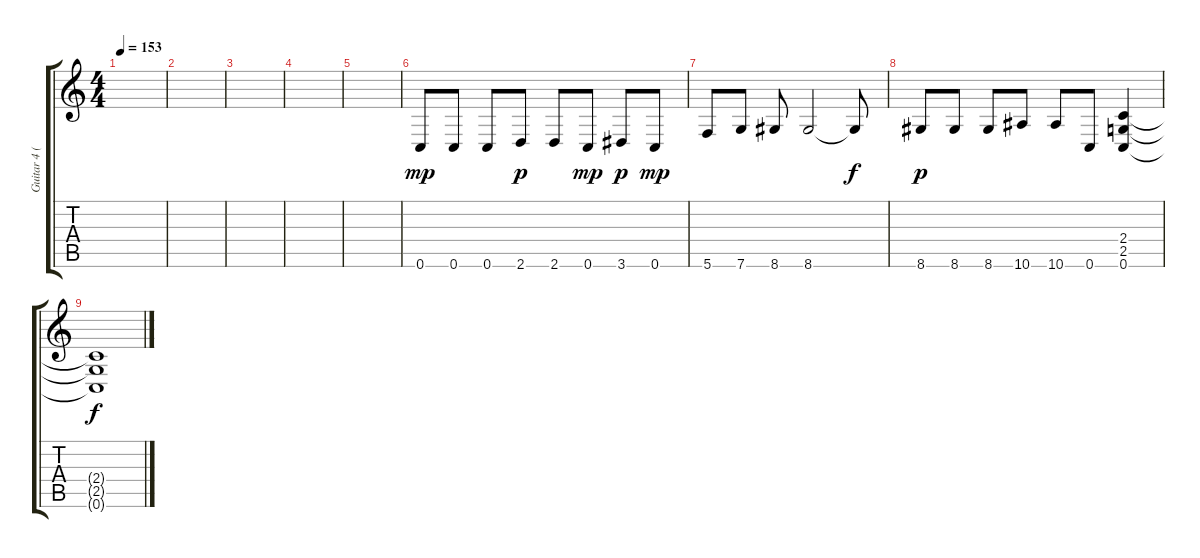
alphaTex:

\track ("Guitar 4 (Rhytm)" "Guitar 4 (") {instrument distortionguitar}
\staff {score tabs}
\tuning (C4 G3 Eb3 Bb2 F2 C2) {hide}
\ts (4 4)
\tempo 153
\clef g2
\ks c
|
|
|
|
|
0.6.8{dy mp} 0.6.8 0.6.8 2.6.8{dy p} 2.6.8 0.6.8{dy mp} 3.6.8{dy p} 0.6.8{dy mp} |
5.6.8 7.6.8 8.6.8 8.6.2 8.6{t}.8{dy f} |
8.6.8{dy p} 8.6.8 8.6.8 10.6.8 10.6.8 0.6.8 (2.4 2.5 0.6).4 |
(2.4{t} 2.5{t} 0.6{t}).1{dy f}
